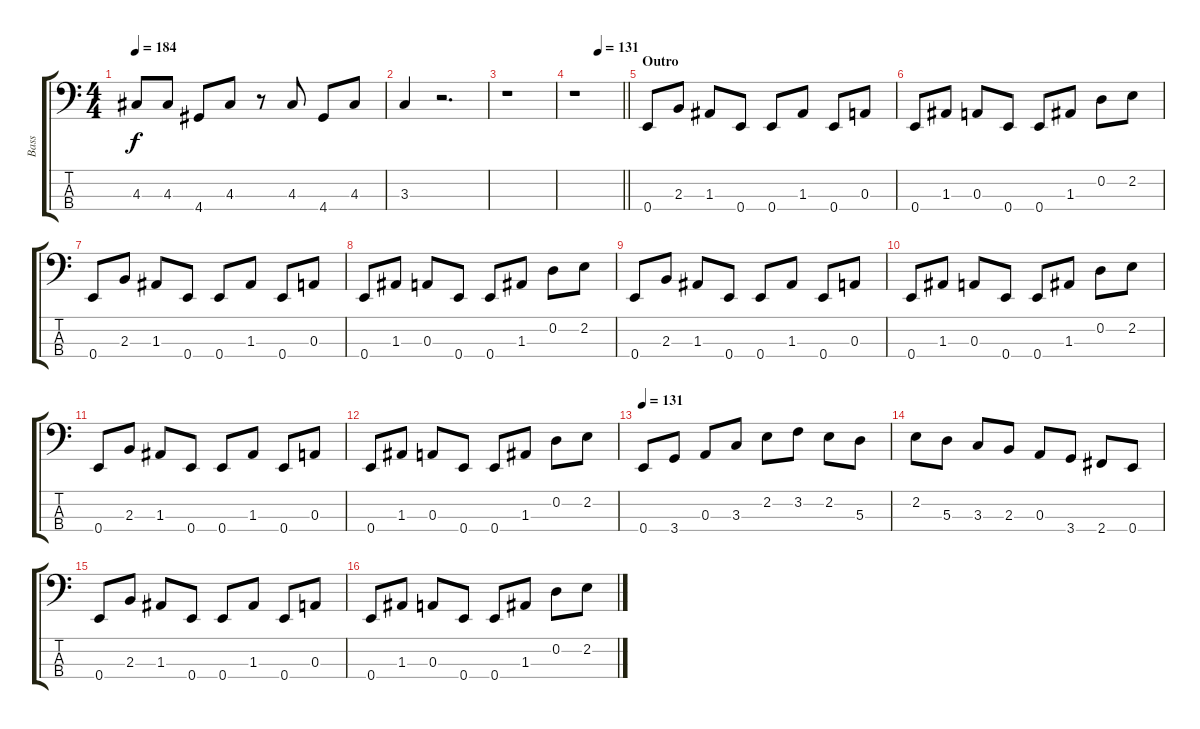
\track ("Bass" "Bass") {instrument electricbasspick}
\staff {score tabs}
\tuning (G2 D2 A1 E1) {hide}
\ts (4 4)
\tempo 184
\clef f4
\ks c
4.3.8{dy f} 4.3.8 4.4.8 4.3.8 r.8 4.3.8 4.4.8 4.3.8 |
3.3.4 r.2{d} |
r.1 |
\tempo (131 0.5)
\barLineRight lightlight
r.1 |
\section ("" "Outro")
0.4.8 2.3.8 1.3.8 0.4.8 0.4.8 1.3.8 0.4.8 0.3.8 |
0.4.8 1.3.8 0.3.8 0.4.8 0.4.8 1.3.8 0.2.8 2.2.8 |
0.4.8 2.3.8 1.3.8 0.4.8 0.4.8 1.3.8 0.4.8 0.3.8 |
0.4.8 1.3.8 0.3.8 0.4.8 0.4.8 1.3.8 0.2.8 2.2.8 |
0.4.8 2.3.8 1.3.8 0.4.8 0.4.8 1.3.8 0.4.8 0.3.8 |
0.4.8 1.3.8 0.3.8 0.4.8 0.4.8 1.3.8 0.2.8 2.2.8 |
0.4.8 2.3.8 1.3.8 0.4.8 0.4.8 1.3.8 0.4.8 0.3.8 |
0.4.8 1.3.8 0.3.8 0.4.8 0.4.8 1.3.8 0.2.8 2.2.8 |
\tempo 131
0.4.8 3.4.8 0.3.8 3.3.8 2.2.8 3.2.8 2.2.8 5.3.8 |
2.2.8 5.3.8 3.3.8 2.3.8 0.3.8 3.4.8 2.4.8 0.4.8 |
0.4.8 2.3.8 1.3.8 0.4.8 0.4.8 1.3.8 0.4.8 0.3.8 |
0.4.8 1.3.8 0.3.8 0.4.8 0.4.8 1.3.8 0.2.8 2.2.8
